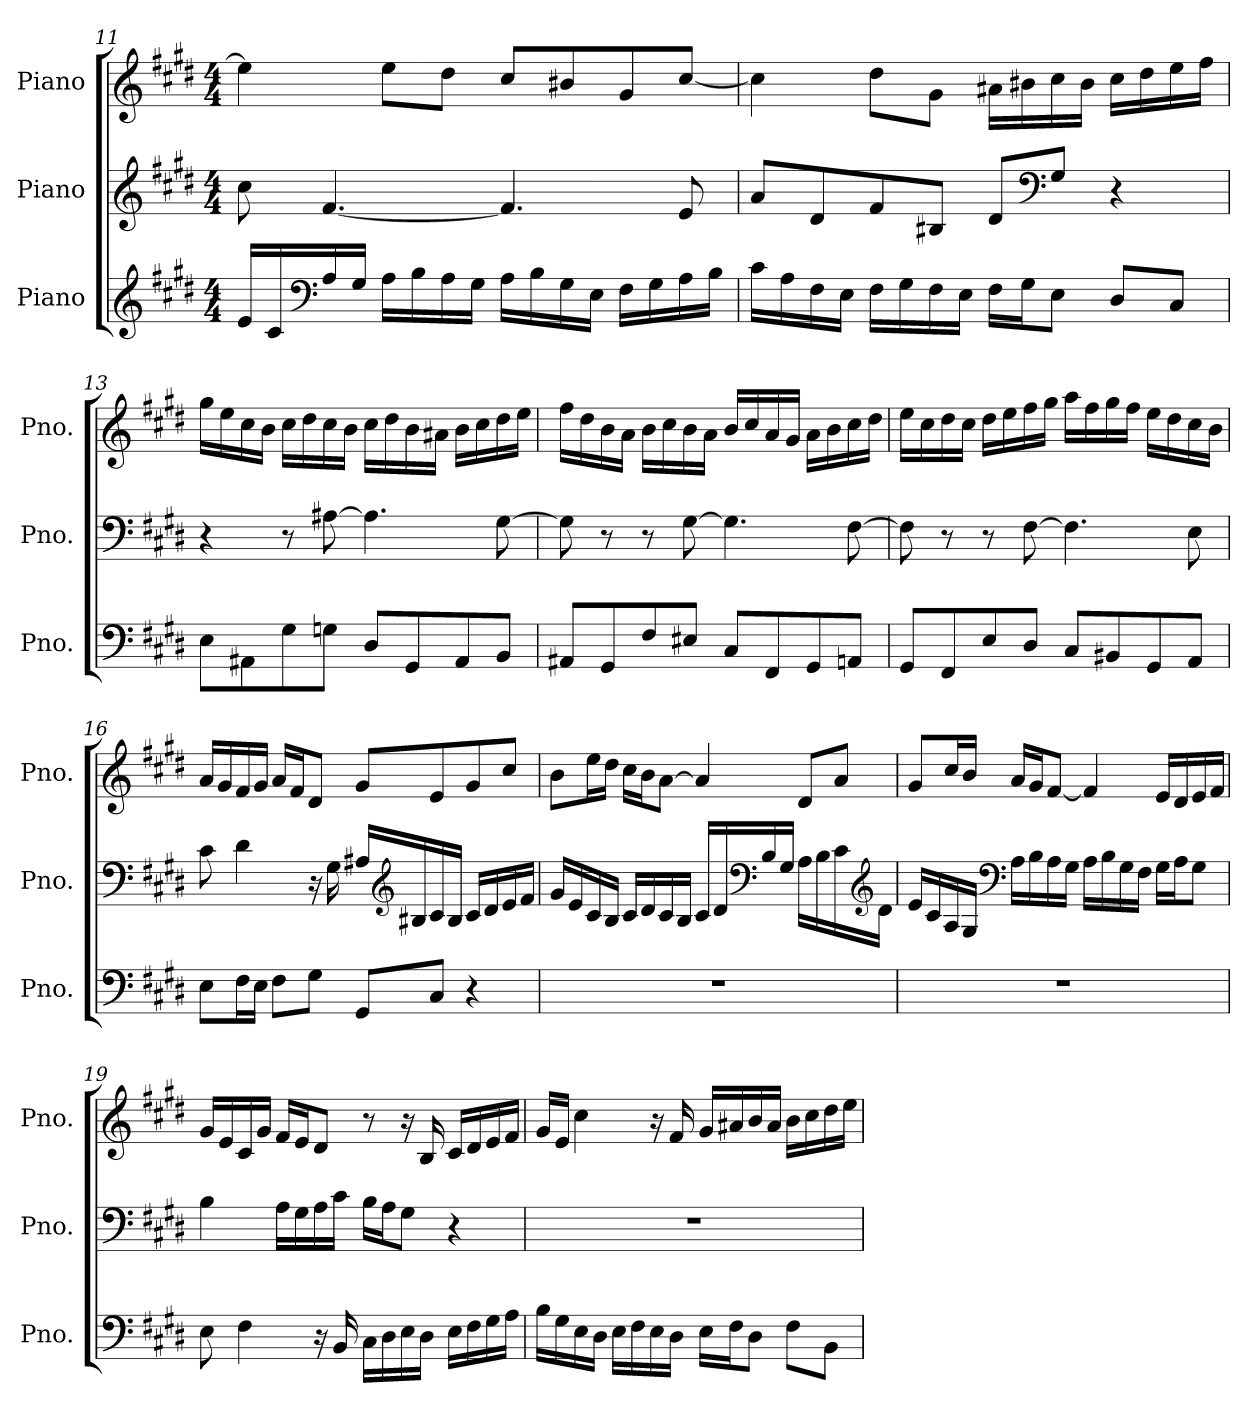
**kern	**kern	**kern
*part3	*part2	*part1
*staff3	*staff2	*staff1
*I"Piano	*I"Piano	*I"Piano
*I'Pno.	*I'Pno.	*I'Pno.
!!LO:LB:g=z
*clefG2	*clefG2	*clefG2
*k[f#c#g#d#]	*k[f#c#g#d#]	*k[f#c#g#d#]
*M4/4	*M4/4	*M4/4
=11	=11	=11
16ei/LL	8cc#j\	4eeZ\]
16c#i/	.	.
*clefF4	*	*
16Ai/	[4.f#j/	.
16G#i/JJ	.	.
16Ai\LL	.	8eeZ\L
16Bi\	.	.
16Ai\	.	8dd#Z\J
16G#i\JJ	.	.
16Ai\LL	4.f#j/]	8cc#Z/L
16Bi\	.	.
16G#i\	.	8b#XZ/
16Ei\JJ	.	.
16F#i\LL	.	8g#Z/
16G#i\	.	.
16Ai\	8ej/	[8cc#Z/J
16Bi\JJ	.	.
=12	=12	=12
16c#i\LL	8aj/L	4cc#Z\]
16Ai\	.	.
16F#i\	8d#j/	.
16Ei\JJ	.	.
16F#i\LL	8f#j/	8dd#Z\L
16G#i\	.	.
16F#i\	8B#Xj/J	8g#Z\J
16Ei\JJ	.	.
16F#i\LL	8d#j/L	16a#XZ\LL
16G#i\J	.	16b#XZ\
*	*clefF4	*
8Ei\J	8G#j/J	16cc#Z\
.	.	16b#Z\JJ
8D#i/L	4r	16cc#Z\LL
.	.	16dd#Z\
8C#i/J	.	16eeZ\
.	.	16ff#Z\JJ
!!LO:LB:g=z
=13	=13	=13
8Ei\L	4r	16gg#Z\LL
.	.	16eeZ\
8AA#Xi\	.	16cc#Z\
.	.	16bZ\JJ
8G#i\	8r	16cc#Z\LL
.	.	16dd#Z\
8Gni\J	[8A#Xj\	16cc#Z\
.	.	16bZ\JJ
8D#i/L	4.A#j\]	16cc#Z\LL
.	.	16dd#Z\
8GG#i/	.	16bZ\
.	.	16a#XZ\JJ
8AA#i/	.	16bZ\LL
.	.	16cc#Z\
8BBi/J	[8G#j\	16dd#Z\
.	.	16eeZ\JJ
=14	=14	=14
8AA#Xi/L	8G#j\]	16ff#Z\LL
.	.	16dd#Z\
8GG#i/	8r	16bZ\
.	.	16aZ\JJ
8F#i/	8r	16bZ\LL
.	.	16cc#Z\
8E#Xi/J	[8G#j\	16bZ\
.	.	16aZ\JJ
8C#i/L	4.G#j\]	16bZ/LL
.	.	16cc#Z/
8FF#i/	.	16aZ/
.	.	16g#Z/JJ
8GG#i/	.	16aZ\LL
.	.	16bZ\
8AAni/J	[8F#j\	16cc#Z\
.	.	16dd#Z\JJ
!!LO:LB:g=z
=15	=15	=15
8GG#i/L	8F#j\]	16eeZ\LL
.	.	16cc#Z\
8FF#i/	8r	16dd#Z\
.	.	16cc#Z\JJ
8Ei/	8r	16dd#Z\LL
.	.	16eeZ\
8D#i/J	[8F#j\	16ff#Z\
.	.	16gg#Z\JJ
8C#i/L	4.F#j\]	16aaZ\LL
.	.	16ff#Z\
8BB#Xi/	.	16gg#Z\
.	.	16ff#Z\JJ
8GG#i/	.	16eeZ\LL
.	.	16dd#Z\
8AAi/J	8Ej\	16cc#Z\
.	.	16bZ\JJ
=16	=16	=16
8Ei\L	8c#j\	16aZ/LL
.	.	16g#Z/
16F#i\L	4d#j\	16f#Z/
16Ei\JJ	.	16g#Z/JJ
8F#i\L	.	16aZ/LL
.	.	16f#Z/J
8G#i\J	16r	8d#Z/J
.	16G#j\	.
8GG#i/L	16A#Xj/LL	8g#Z/L
*	*clefG2	*
.	16B#Xj/	.
8C#i/J	16c#j/	8eZ/
.	16B#j/JJ	.
4r	16c#j/LL	8g#Z/
.	16d#j/	.
.	16ej/	8cc#Z/J
.	16f#j/JJ	.
!!LO:PB:g=z
=17	=17	=17
1r	16g#j/LL	8bZ\L
.	16ej/	.
.	16c#j/	16eeZ\L
.	16Bj/JJ	16dd#Z\JJ
.	16c#j/LL	16cc#Z\LL
.	16d#j/	16bZ\J
.	16c#j/	[8aZ\J
.	16Bj/JJ	.
.	16c#j/LL	4aZ/]
.	16d#j/	.
*	*clefF4	*
.	16Bj/	.
.	16G#j/JJ	.
.	16Aj\LL	8d#Z/L
.	16Bj\	.
.	16c#j\	8aZ/J
*	*clefG2	*
.	16d#j\JJ	.
=18	=18	=18
1r	16ej/LL	8g#Z/L
.	16c#j/	.
.	16Aj/	16cc#Z/L
.	16G#j/JJ	16bZ/JJ
*	*clefF4	*
.	16Aj\LL	16aZ/LL
.	16Bj\	16g#Z/J
.	16Aj\	[8f#Z/J
.	16G#j\JJ	.
.	16Aj\LL	4f#Z/]
.	16Bj\	.
.	16G#j\	.
.	16F#j\JJ	.
.	16G#j\LL	16eZ/LL
.	16Aj\J	16d#Z/
.	8G#j\J	16eZ/
.	.	16f#Z/JJ
!!LO:LB:g=z
=19	=19	=19
8Ei\	4Bj\	16g#Z/LL
.	.	16eZ/
4F#i\	.	16c#Z/
.	.	16g#Z/JJ
.	16Aj\LL	16f#Z/LL
.	16G#j\	16eZ/J
16r	16Aj\	8d#Z/J
16BBi/	16c#j\JJ	.
16C#i\LL	16Bj\LL	8r
16D#i\	16Aj\J	.
16Ei\	8G#j\J	16r
16D#i\JJ	.	16BZ/
16Ei\LL	4r	16c#Z/LL
16F#i\	.	16d#Z/
16G#i\	.	16eZ/
16Ai\JJ	.	16f#Z/JJ
=20	=20	=20
16Bi\LL	1r	16g#Z/LL
16G#i\	.	16eZ/JJ
16Ei\	.	4cc#Z\
16D#i\JJ	.	.
16Ei\LL	.	.
16F#i\	.	.
16Ei\	.	16r
16D#i\JJ	.	16f#Z/
16Ei\LL	.	16g#Z/LL
16F#i\J	.	16a#XZ/
8D#i\J	.	16bZ/
.	.	16a#Z/JJ
8F#i\L	.	16bZ\LL
.	.	16cc#Z\
8BBi\J	.	16dd#Z\
.	.	16eeZ\JJ
=	=	=
*-	*-	*-
